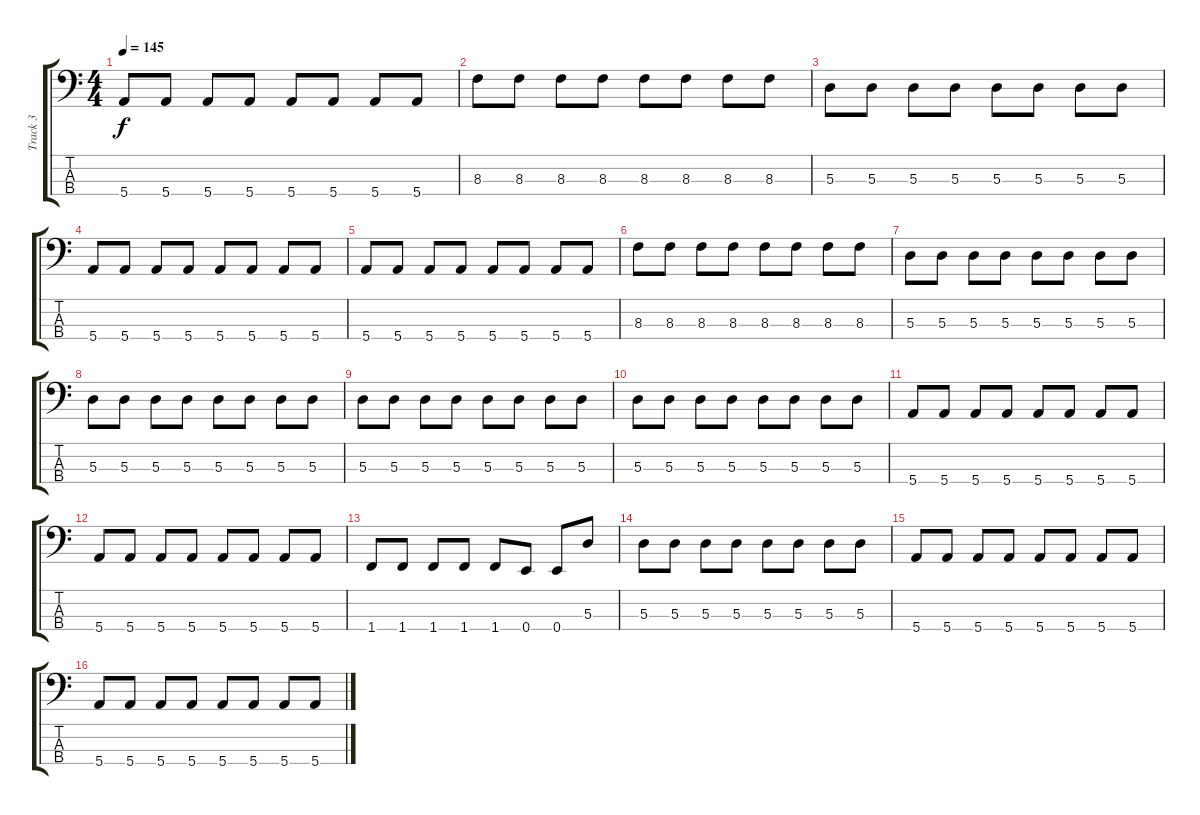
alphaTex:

\track ("Track 3" "Track 3") {instrument electricbassfinger}
\staff {score tabs}
\tuning (G2 D2 A1 E1) {hide}
\ts (4 4)
\tempo 145
\clef f4
\ks c
5.4.8{dy f} 5.4.8 5.4.8 5.4.8 5.4.8 5.4.8 5.4.8 5.4.8 |
8.3.8 8.3.8 8.3.8 8.3.8 8.3.8 8.3.8 8.3.8 8.3.8 |
5.3.8 5.3.8 5.3.8 5.3.8 5.3.8 5.3.8 5.3.8 5.3.8 |
5.4.8 5.4.8 5.4.8 5.4.8 5.4.8 5.4.8 5.4.8 5.4.8 |
5.4.8 5.4.8 5.4.8 5.4.8 5.4.8 5.4.8 5.4.8 5.4.8 |
8.3.8 8.3.8 8.3.8 8.3.8 8.3.8 8.3.8 8.3.8 8.3.8 |
5.3.8 5.3.8 5.3.8 5.3.8 5.3.8 5.3.8 5.3.8 5.3.8 |
5.3.8 5.3.8 5.3.8 5.3.8 5.3.8 5.3.8 5.3.8 5.3.8 |
5.3.8 5.3.8 5.3.8 5.3.8 5.3.8 5.3.8 5.3.8 5.3.8 |
5.3.8 5.3.8 5.3.8 5.3.8 5.3.8 5.3.8 5.3.8 5.3.8 |
5.4.8 5.4.8 5.4.8 5.4.8 5.4.8 5.4.8 5.4.8 5.4.8 |
5.4.8 5.4.8 5.4.8 5.4.8 5.4.8 5.4.8 5.4.8 5.4.8 |
1.4.8 1.4.8 1.4.8 1.4.8 1.4.8 0.4.8 0.4.8 5.3.8 |
5.3.8 5.3.8 5.3.8 5.3.8 5.3.8 5.3.8 5.3.8 5.3.8 |
5.4.8 5.4.8 5.4.8 5.4.8 5.4.8 5.4.8 5.4.8 5.4.8 |
5.4.8 5.4.8 5.4.8 5.4.8 5.4.8 5.4.8 5.4.8 5.4.8
